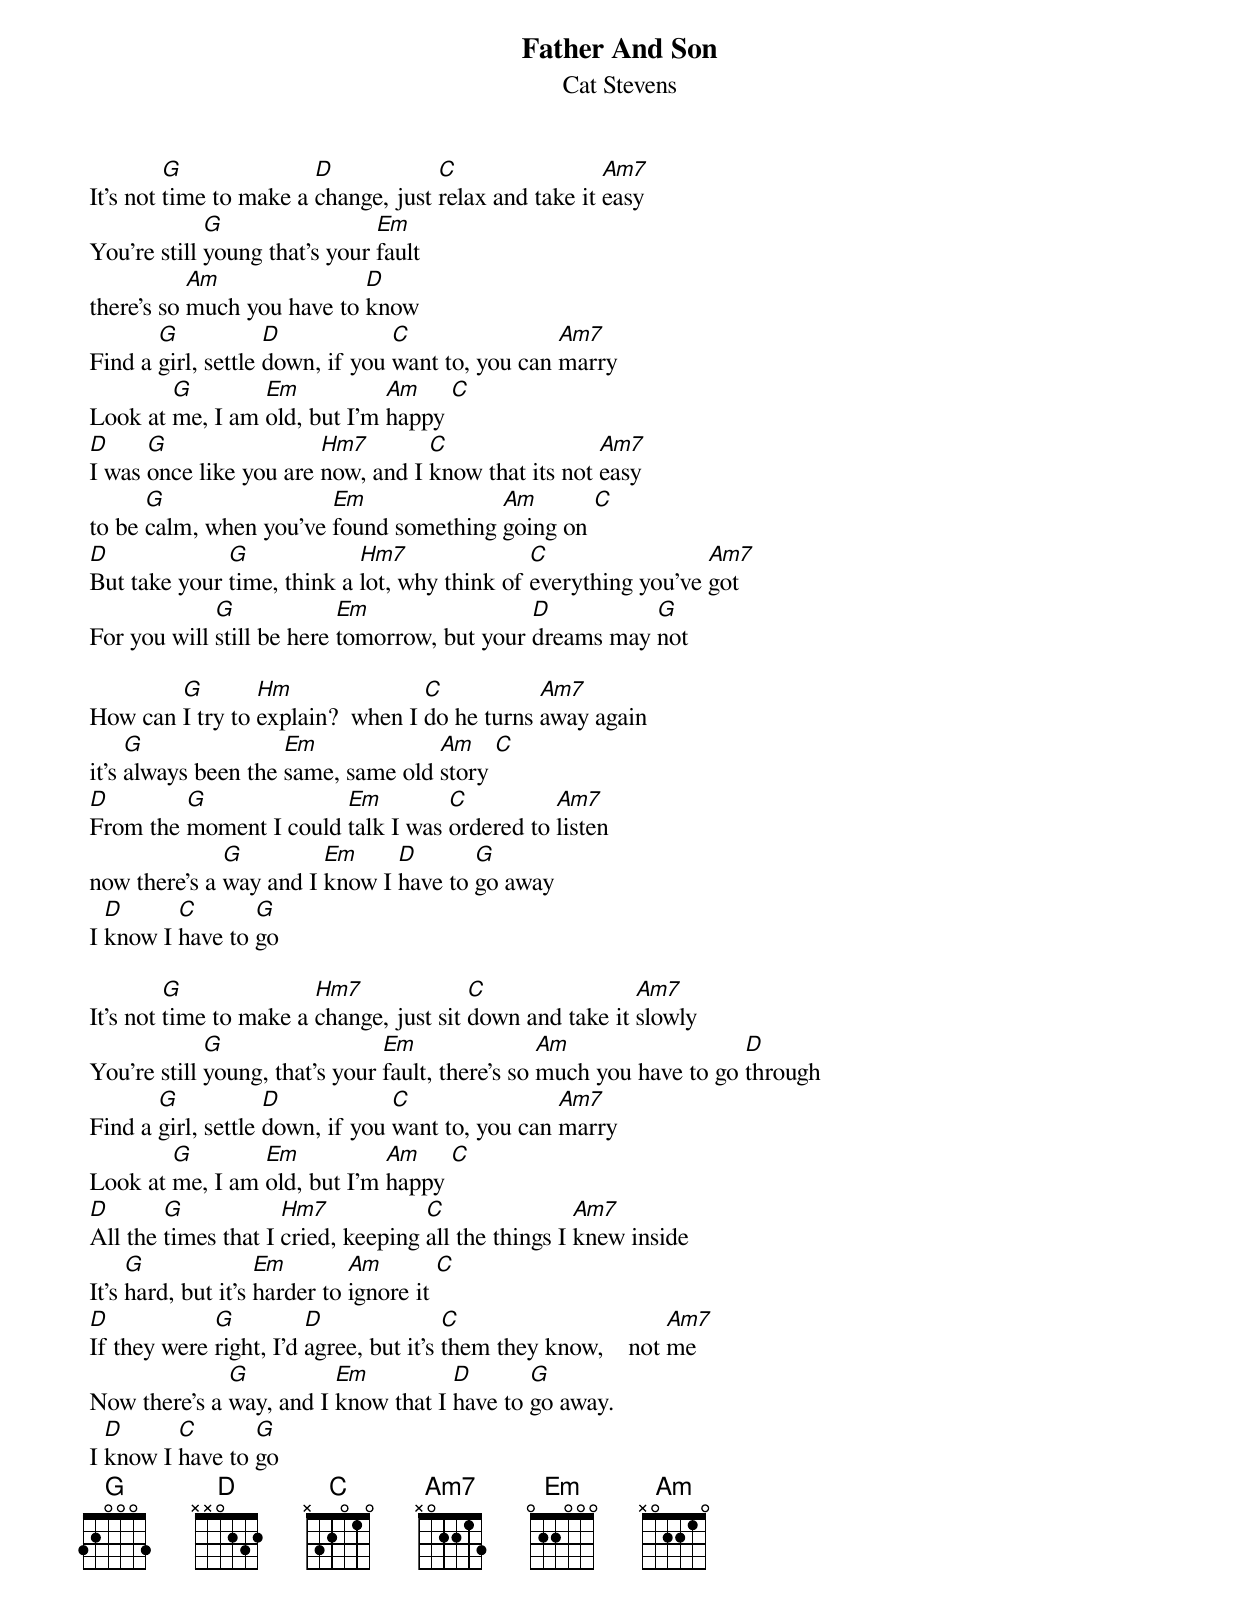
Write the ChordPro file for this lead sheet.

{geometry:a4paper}
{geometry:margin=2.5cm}
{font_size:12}

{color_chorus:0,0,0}

{title: Father And Son}
{subtitle: Cat Stevens}

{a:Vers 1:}
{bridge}
	It's not [G]time to make a [D]change, just [C]relax and take it [Am7]easy
	You're still [G]young that's your [Em]fault
	there's so [Am]much you have to [D]know
	Find a [G]girl, settle [D]down, if you [C]want to, you can [Am7]marry
	Look at [G]me, I am [Em]old, but I'm [Am]happy [C]
	[D]I was [G]once like you are [Hm7]now, and I [C]know that its not [Am7]easy
	to be [G]calm, when you've [Em]found something [Am]going on [C]
	[D]But take your [G]time, think a [Hm7]lot, why think of [C]everything you've [Am7]got
	For you will [G]still be here [Em]tomorrow, but your [D]dreams may [G]not
{/bridge}

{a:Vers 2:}
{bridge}
	How can [G]I try to [Hm]explain?  when I [C]do he turns [Am7]away again
	it's [G]always been the [Em]same, same old [Am]story [C]
	[D]From the [G]moment I could [Em]talk I was [C]ordered to [Am7]listen
	now there's a [G]way and I [Em]know I [D]have to [G]go away
	I [D]know I [C]have to [G]go
{/bridge}

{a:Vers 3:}
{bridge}
	It's not [G]time to make a [Hm7]change, just sit [C]down and take it [Am7]slowly
	You're still [G]young, that's your [Em]fault, there's so [Am]much you have to go [D]through
	Find a [G]girl, settle [D]down, if you [C]want to, you can [Am7]marry
	Look at [G]me, I am [Em]old, but I'm [Am]happy [C]
	[D]All the [G]times that I [Hm7]cried, keeping [C]all the things I [Am7]knew inside
	It's [G]hard, but it's [Em]harder to [Am]ignore it [C]
	[D]If they were [G]right, I'd [D]agree, but it's [C]them they know,    not [Am7]me
	Now there's a [G]way, and I [Em]know that I [D]have to [G]go away.
	I [D]know I [C]have to [G]go
{/bridge}
